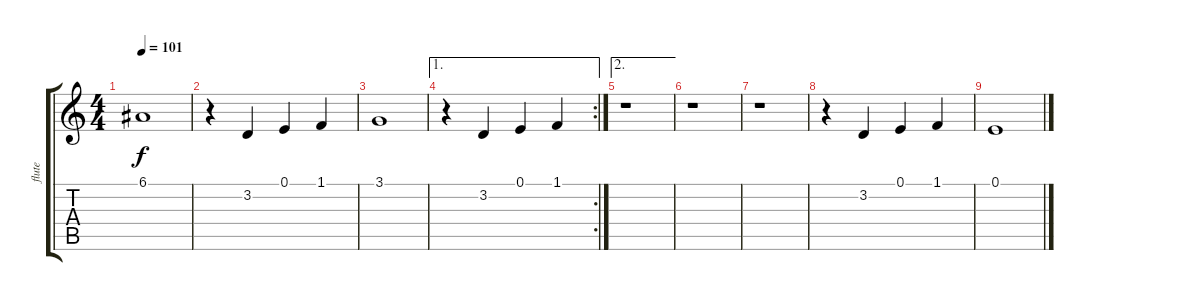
\track ("flute" "flute") {instrument flute}
\staff {score tabs}
\tuning (E4 B3 G3 D3 A2 E2) {hide}
\ts (4 4)
\tempo 101
\clef g2
\ks c
6.1.1{dy f} |
r.4 3.2.4 0.1.4 1.1.4 |
3.1.1 |
\ae 1
\rc 2
r.4{volume 4} 3.2.4 0.1.4 1.1.4 |
\ae 2
r.1{volume 0} |
r.1 |
r.1 |
r.4{volume 6} 3.2.4 0.1.4 1.1.4 |
0.1.1
